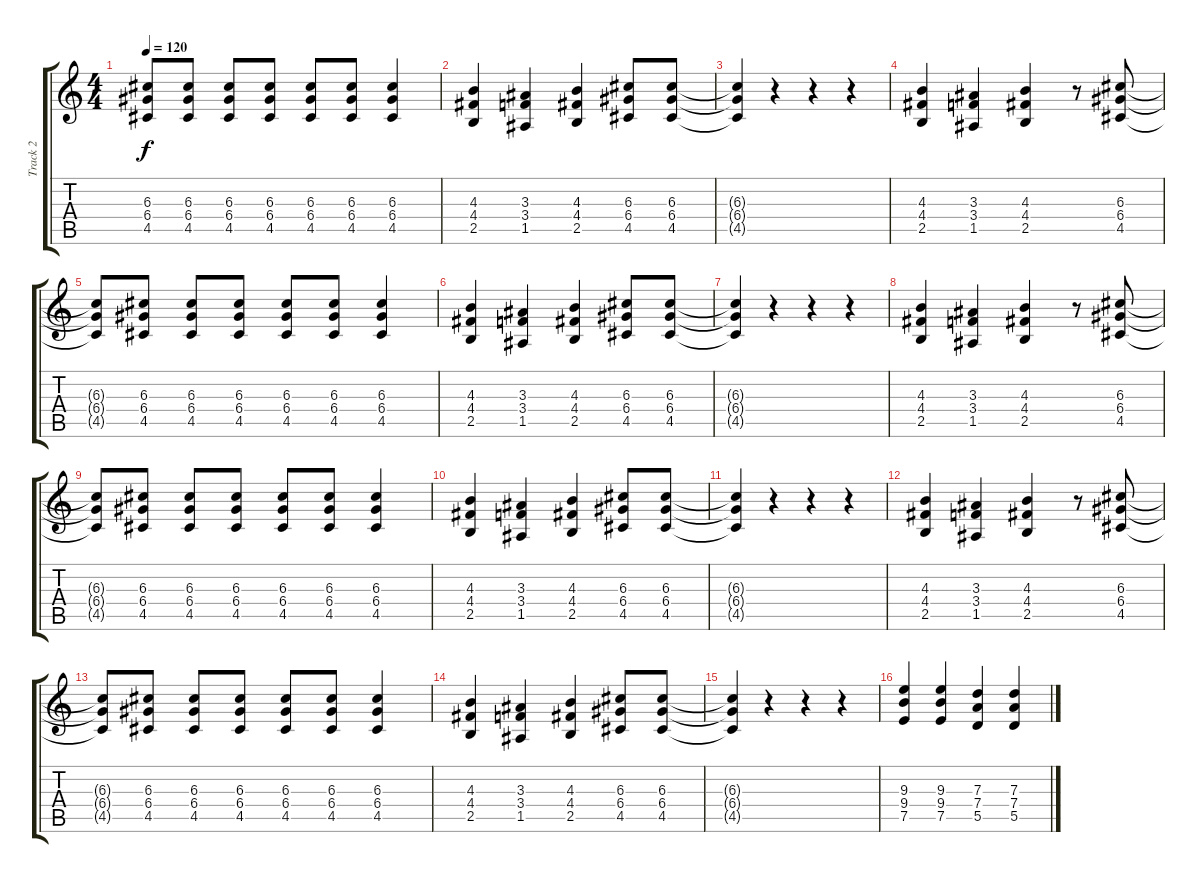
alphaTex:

\track ("Track 2" "Track 2") {instrument distortionguitar}
\staff {score tabs}
\tuning (E4 B3 G3 D3 A2 E2) {hide}
\ts (4 4)
\tempo 120
\clef g2
\ks c
(6.3{t} 6.4{t} 4.5{t}).8{dy f} (6.3 6.4 4.5).8 (6.3 6.4 4.5).8 (6.3 6.4 4.5).8 (6.3 6.4 4.5).8 (6.3 6.4 4.5).8 (6.3 6.4 4.5).4 |
(4.3 4.4 2.5).4 (3.3 3.4 1.5).4 (4.3 4.4 2.5).4 (6.3 6.4 4.5).8 (6.3 6.4 4.5).8 |
(6.3{t} 6.4{t} 4.5{t}).4 r.4 r.4 r.4 |
(4.3 4.4 2.5).4 (3.3 3.4 1.5).4 (4.3 4.4 2.5).4 r.8 (6.3 6.4 4.5).8 |
(6.3{t} 6.4{t} 4.5{t}).8 (6.3 6.4 4.5).8 (6.3 6.4 4.5).8 (6.3 6.4 4.5).8 (6.3 6.4 4.5).8 (6.3 6.4 4.5).8 (6.3 6.4 4.5).4 |
(4.3 4.4 2.5).4 (3.3 3.4 1.5).4 (4.3 4.4 2.5).4 (6.3 6.4 4.5).8 (6.3 6.4 4.5).8 |
(6.3{t} 6.4{t} 4.5{t}).4 r.4 r.4 r.4 |
(4.3 4.4 2.5).4 (3.3 3.4 1.5).4 (4.3 4.4 2.5).4 r.8 (6.3 6.4 4.5).8 |
(6.3{t} 6.4{t} 4.5{t}).8 (6.3 6.4 4.5).8 (6.3 6.4 4.5).8 (6.3 6.4 4.5).8 (6.3 6.4 4.5).8 (6.3 6.4 4.5).8 (6.3 6.4 4.5).4 |
(4.3 4.4 2.5).4 (3.3 3.4 1.5).4 (4.3 4.4 2.5).4 (6.3 6.4 4.5).8 (6.3 6.4 4.5).8 |
(6.3{t} 6.4{t} 4.5{t}).4 r.4 r.4 r.4 |
(4.3 4.4 2.5).4 (3.3 3.4 1.5).4 (4.3 4.4 2.5).4 r.8 (6.3 6.4 4.5).8 |
(6.3{t} 6.4{t} 4.5{t}).8 (6.3 6.4 4.5).8 (6.3 6.4 4.5).8 (6.3 6.4 4.5).8 (6.3 6.4 4.5).8 (6.3 6.4 4.5).8 (6.3 6.4 4.5).4 |
(4.3 4.4 2.5).4 (3.3 3.4 1.5).4 (4.3 4.4 2.5).4 (6.3 6.4 4.5).8 (6.3 6.4 4.5).8 |
(6.3{t} 6.4{t} 4.5{t}).4 r.4 r.4 r.4 |
(9.3 9.4 7.5).4 (9.3 9.4 7.5).4 (7.3 7.4 5.5).4 (7.3 7.4 5.5).4
